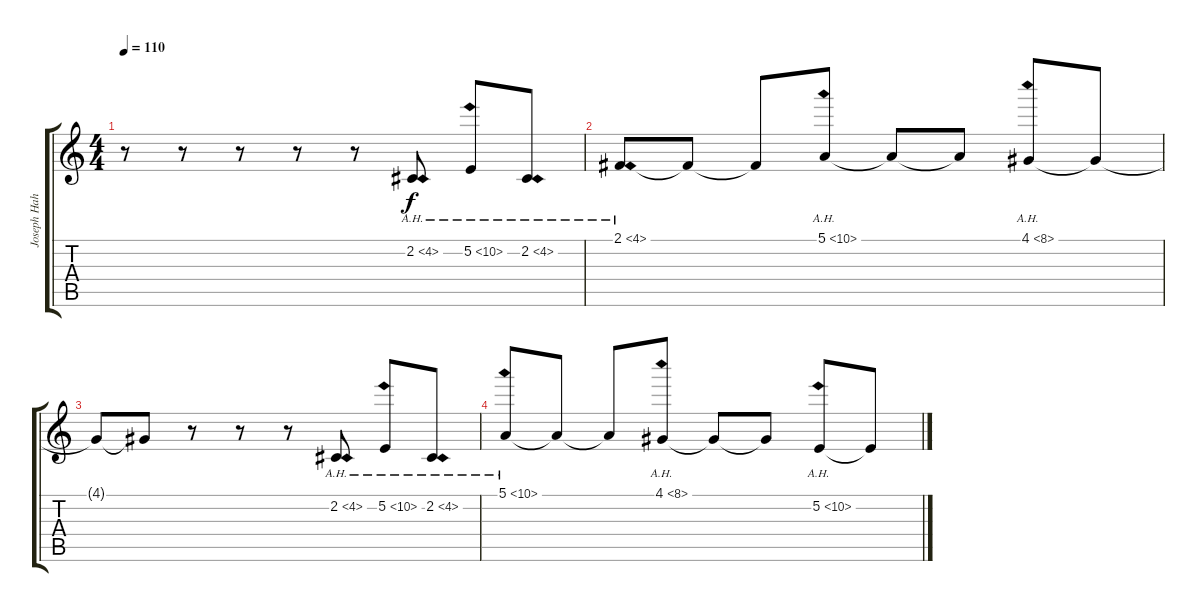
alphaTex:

\track ("Joseph Hahn (Sampler)" "Joseph Hah") {instrument fx5brightness}
\staff {score tabs}
\tuning (E4 B3 G3 D3 A2 E2) {hide}
\ts (4 4)
\tempo 110
\clef g2
\ks c
r.8{dy f} r.8 r.8 r.8 r.8 2.2{ah 2}.8 5.2{ah 5}.8 2.2{ah 2}.8 |
2.1{ah 2}.8 2.1{t}.8 2.1{t}.8 5.1{ah 5}.8 5.1{t}.8 5.1{t}.8 4.1{ah 4}.8 4.1{t}.8 |
4.1{t}.8 4.1{t}.8 r.8 r.8 r.8 2.2{ah 2}.8 5.2{ah 5}.8 2.2{ah 2}.8 |
5.1{ah 5}.8 5.1{t}.8 5.1{t}.8 4.1{ah 4}.8 4.1{t}.8 4.1{t}.8 5.2{ah 5}.8 5.2{t}.8
